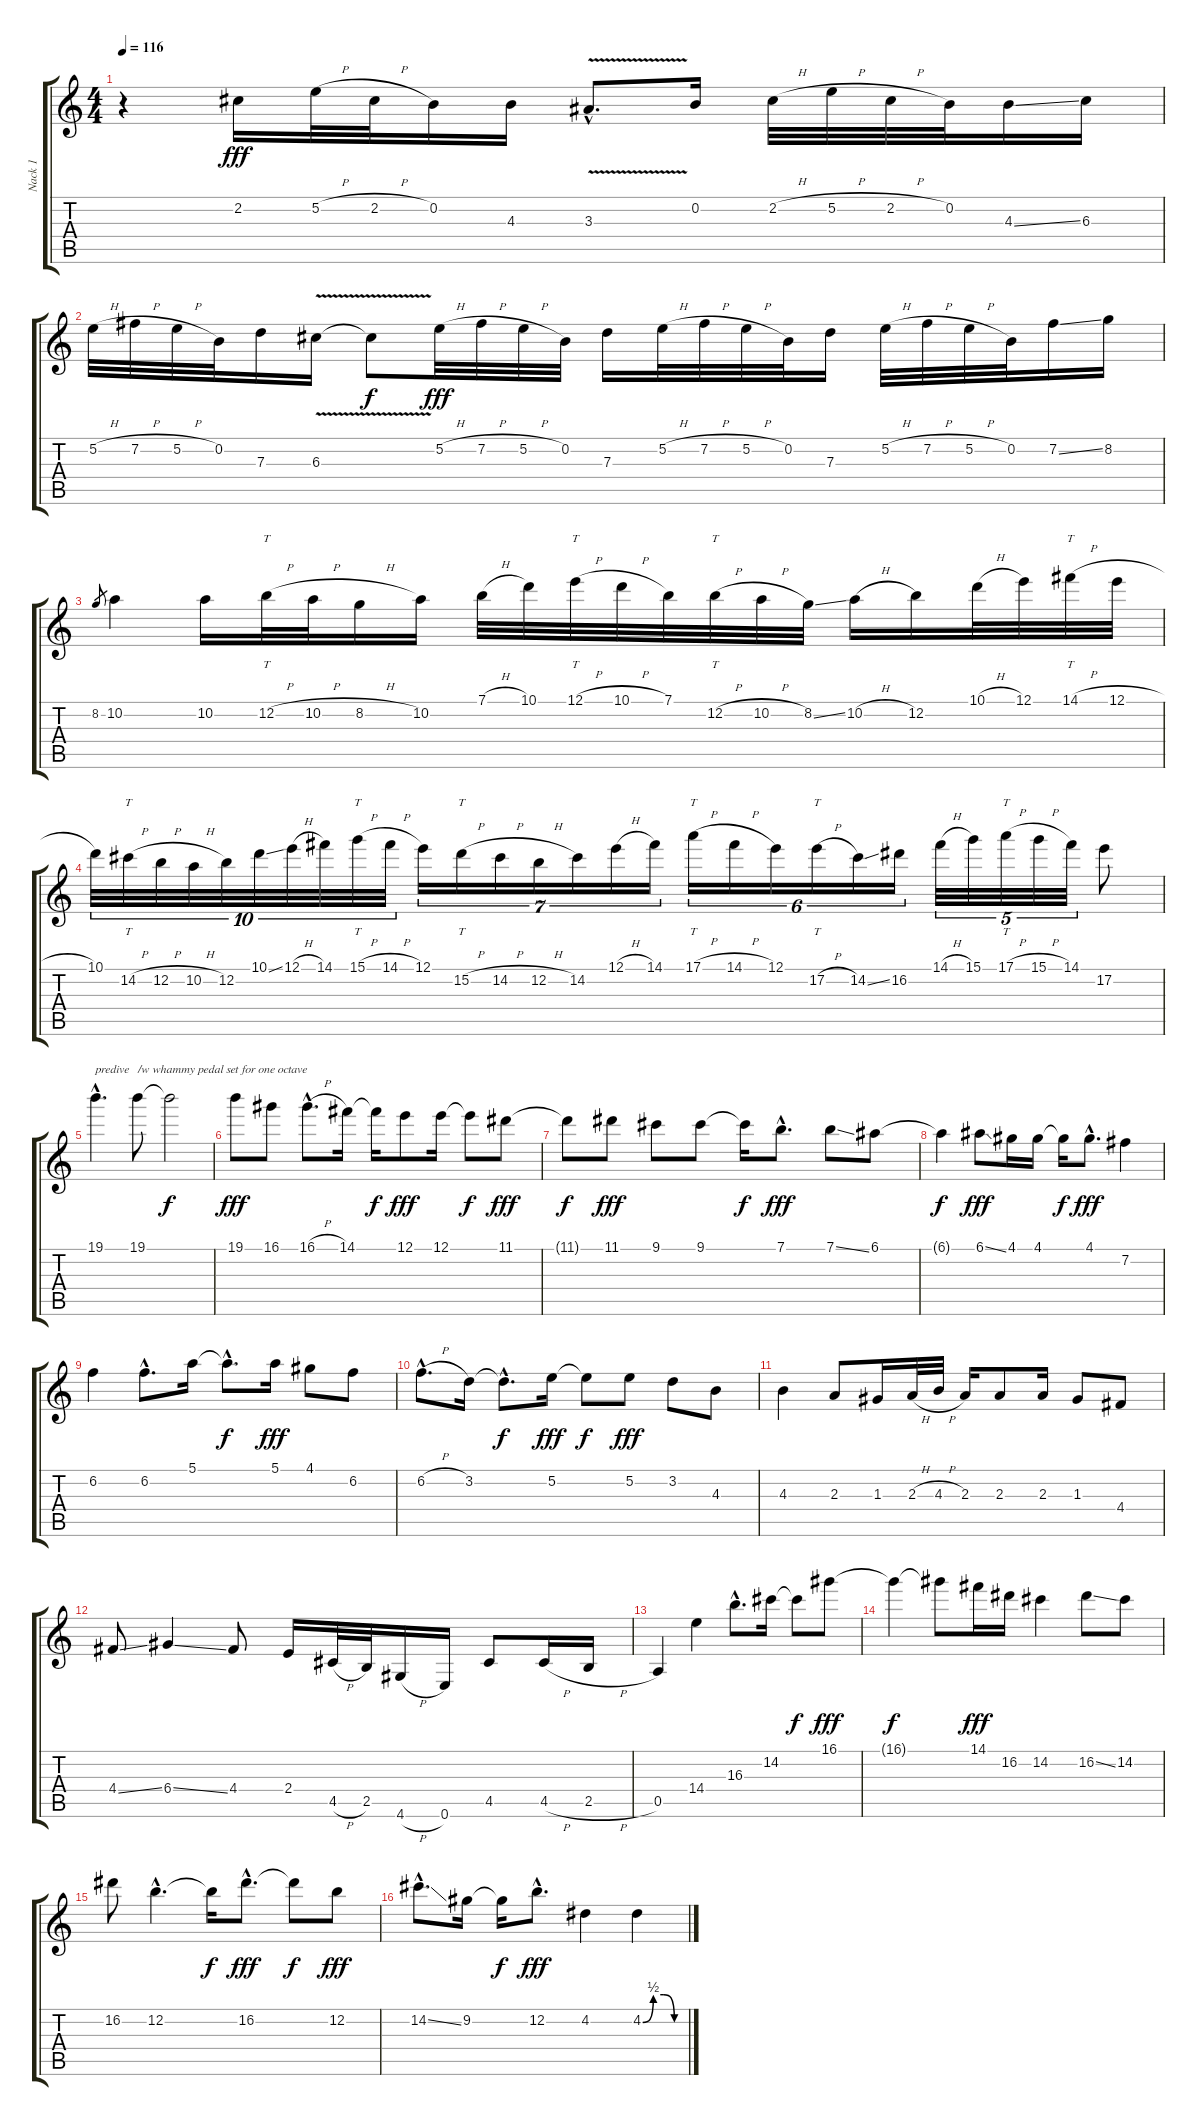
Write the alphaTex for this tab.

\track ("Nack 1" "Nack 1") {instrument distortionguitar}
\staff {score tabs}
\tuning (E4 B3 G3 D3 A2 E2) {hide}
\ts (4 4)
\tempo 116
\clef g2
\ks c
r.4{dy fff} 2.2.16 5.2{h}.32 2.2{h}.32 0.2.16 4.3.16 3.3{v hac}.8{d} 0.2.16 2.2{h}.32 5.2{h}.32 2.2{h}.32 0.2.32 4.3{ss}.16 6.3.16 |
5.2{h}.32 7.2{h}.32 5.2{h}.32 0.2.32 7.3.16 6.3{v}.16 6.3{t}.8{dy f} 5.2{h}.32{dy fff} 7.2{h}.32 5.2{h}.32 0.2.32 7.3.16 5.2{h}.32 7.2{h}.32 5.2{h}.32 0.2.32 7.3.16 5.2{h}.32 7.2{h}.32 5.2{h}.32 0.2.32 7.2{ss}.16 8.2.16 |
8.2.8{gr} 10.2.4 10.2.16 12.2{h}.32{tt} 10.2{h}.32 8.2{h}.16 10.2.16 7.1{h}.32 10.1.32 12.1{h}.32{tt} 10.1{h}.32 7.1.32 12.2{h}.32{tt} 10.2{h}.32 8.2{ss}.32 10.2{h}.16 12.2.16 10.1{h}.32 12.1.32 14.1{h}.32{tt} 12.1{h}.32 |
10.1.32{tu (10 8)} 14.2{h}.32{tt tu (10 8)} 12.2{h}.32{tu (10 8)} 10.2{h}.32{tu (10 8)} 12.2.32{tu (10 8)} 10.1{ss}.32{tu (10 8)} 12.1{h}.32{tu (10 8)} 14.1.32{tu (10 8)} 15.1{h}.32{tt tu (10 8)} 14.1{h}.32{tu (10 8)} 12.1.16{tu (7 4)} 15.2{h}.16{tt tu (7 4)} 14.2{h}.16{tu (7 4)} 12.2{h}.16{tu (7 4)} 14.2.16{tu (7 4)} 12.1{h}.16{tu (7 4)} 14.1.16{tu (7 4)} 17.1{h}.16{tt tu (6 4)} 14.1{h}.16{tu (6 4)} 12.1.16{tu (6 4)} 17.2{h}.16{tt tu (6 4)} 14.2{ss}.16{tu (6 4)} 16.2.16{tu (6 4)} 14.1{h}.32{tu (5 4)} 15.1.32{tu (5 4)} 17.1{h}.32{tt tu (5 4)} 15.1{h}.32{tu (5 4)} 14.1.32{tu (5 4)} 17.2.8 |
19.1{hac}.4{d txt "predive"} 19.1.8{txt "/w whammy pedal set for one octave"} 19.1{t}.2{dy f} |
19.1.8{dy fff} 16.1.8 16.1{h hac}.8{d} 14.1.16 14.1{t}.16{dy f} 12.1.8{dy fff} 12.1.16 12.1{t}.8{dy f} 11.1.8{dy fff} |
11.1{t}.8{dy f} 11.1.8{dy fff} 9.1.8 9.1.8 9.1{t}.16{dy f} 7.1{hac}.8{d dy fff} 7.1{ss}.8 6.1.8 |
6.1{t}.4{dy f} 6.1{ss}.8{dy fff} 4.1.16 4.1.16 4.1{t}.16{dy f} 4.1{hac}.8{d dy fff} 7.2.4 |
6.2.4 6.2{hac}.8{d} 5.1.16 5.1{hac t}.8{d dy f} 5.1.16{dy fff} 4.1.8 6.2.8 |
6.2{h hac}.8{d} 3.2.16 3.2{hac t}.8{d dy f} 5.2.16{dy fff} 5.2{t}.8{dy f} 5.2.8{dy fff} 3.2.8 4.3.8 |
4.3.4 2.3.8 1.3.16 2.3{h}.32 4.3{h}.32 2.3.16 2.3.8 2.3.16 1.3.8 4.4.8 |
4.4{ss}.8 6.4{ss}.4 4.4.8 2.4.16 4.5{h}.32 2.5.32 4.6{h}.16 0.6.16 4.5.8 4.5{h}.16 2.5{h}.16 |
0.5.4 14.4.4 16.3{hac}.8{d} 14.2.16 14.2{t}.8{dy f} 16.1.8{dy fff} |
16.1{t}.4{dy f} 16.1{t}.8 14.1.16{dy fff} 16.2.16 14.2.4 16.2{ss}.8 14.2.8 |
16.2.8 12.2{hac}.4{d} 12.2{t}.16{dy f} 16.2{hac}.8{d dy fff} 16.2{t}.8{dy f} 12.2.8{dy fff} |
14.2{ss hac}.8{d} 9.2.16 9.2{t}.16{dy f} 12.2{hac}.8{d dy fff} 4.2.4 4.2{be (custom 0 0 15 2 30 2 45 0 60 0)}.4
